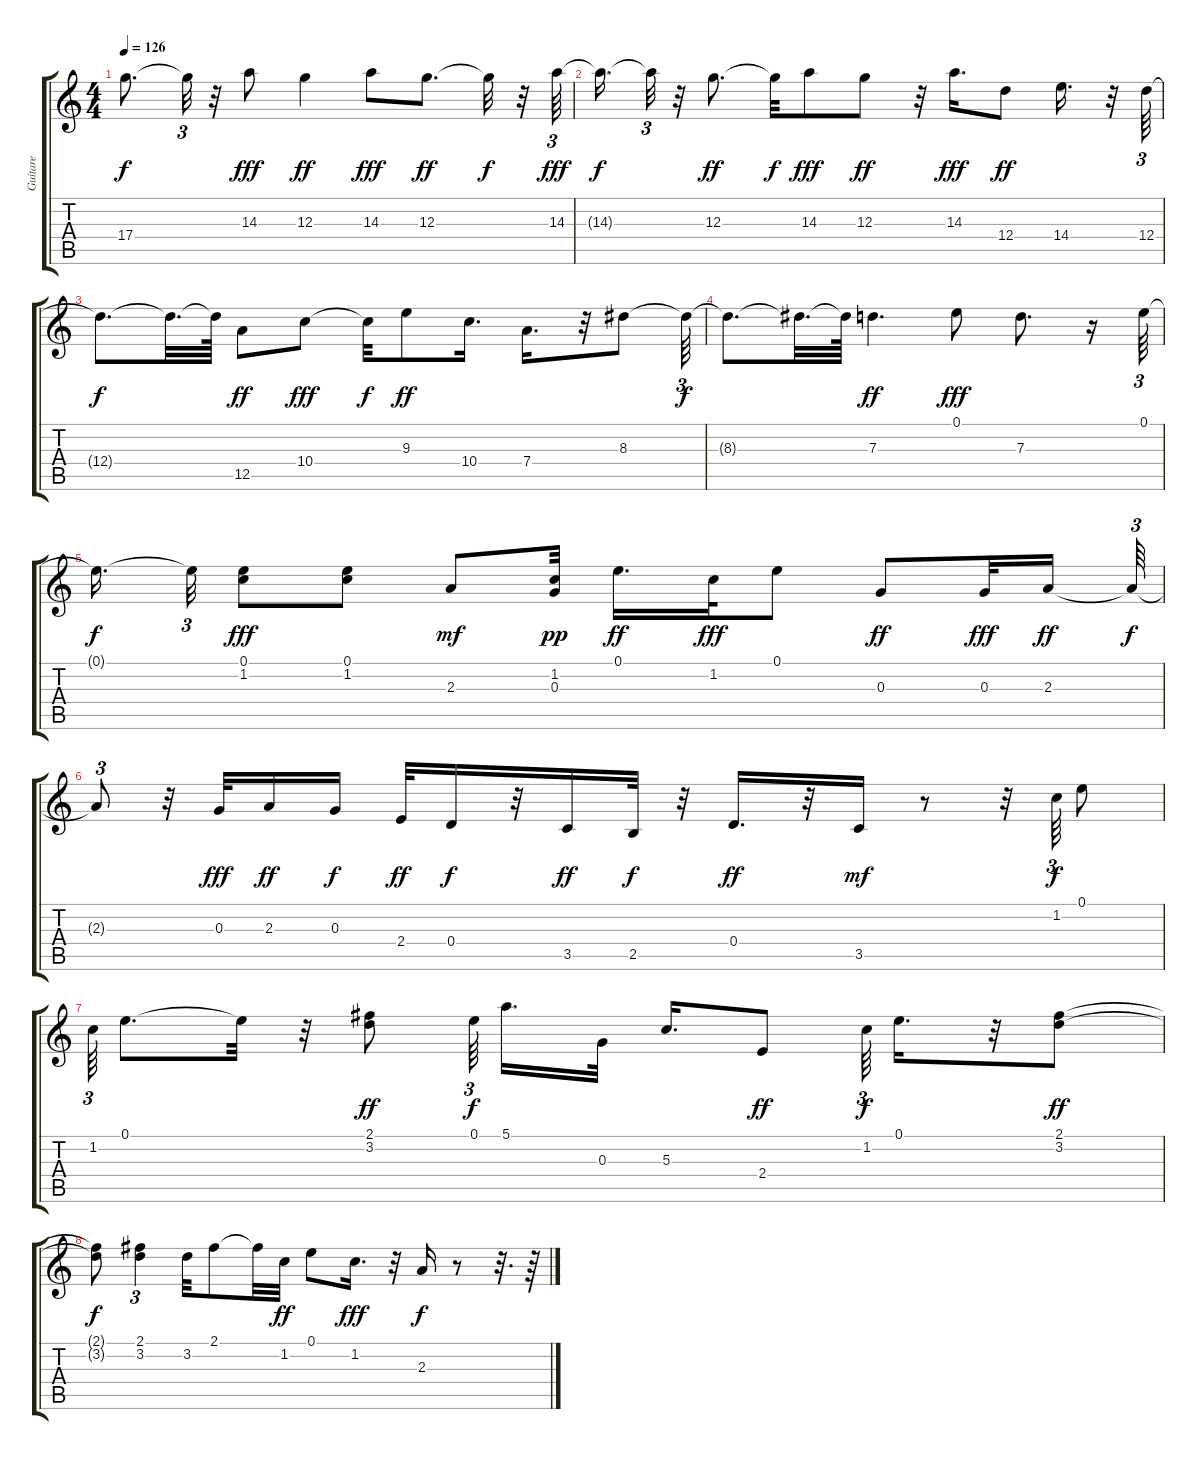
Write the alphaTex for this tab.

\track ("Guitare" "Guitare") {instrument electricguitarjazz}
\staff {score tabs}
\tuning (E4 B3 G3 D3 A2 E2) {hide}
\ts (4 4)
\tempo 126
\clef g2
\ks c
17.4{t}.8{d dy f} 17.4{t}.32{tu (3 2)} r.32 14.3.8{dy fff} 12.3.4{dy ff} 14.3.8{dy fff} 12.3.8{d dy ff} 12.3{t}.32{dy f} r.32 14.3.64{tu (3 2) dy fff} |
14.3{t}.16{d dy f} 14.3{t}.32{tu (3 2)} r.32 12.3.8{d dy ff} 12.3{t}.32{dy f} 14.3.8{dy fff} 12.3.8{dy ff} r.32 14.3.16{d dy fff} 12.4.8{dy ff} 14.4.16{d} r.32 12.4.64{tu (3 2)} |
12.4{t}.8{d dy f} 12.4{t}.32{d} 12.4{t}.64 12.5.8{dy ff} 10.4.8{dy fff} 10.4{t}.32{dy f} 9.3.8{dy ff} 10.4.16{d} 7.4.16{d} r.32 8.3.8 8.3{t}.64{tu (3 2) dy f} |
8.3{t}.8{d} 8.3{t}.32{d} 8.3{t}.64 7.3.4{d dy ff} 0.1.8{dy fff} 7.3.8{d} r.16 0.1.64{tu (3 2)} |
0.1{t}.16{d dy f beam splitsecondary} 0.1{t}.32{tu (3 2)} (0.1 1.2).8{dy fff} (0.1 1.2).8 2.3.8{dy mf} (1.2 0.3).32{dy pp} 0.1.16{d dy ff} 1.2.32{dy fff} 0.1.8 0.3.8{dy ff} 0.3.32{dy fff} 2.3.16{dy ff beam splitsecondary} 2.3{t}.64{tu (3 2) dy f} |
2.3{t}.8{tu (3 2)} r.32 0.3.32{dy fff} 2.3.16{dy ff} 0.3.16{dy f} 2.4.32{dy ff} 0.4.16{dy f} r.32 3.5.16{dy ff} 2.5.32{dy f} r.32 0.4.16{d dy ff} r.32 3.5.16{dy mf} r.8 r.32 1.2.64{tu (3 2) dy f} 0.1.8 |
1.2.64{tu (3 2)} 0.1.8{d} 0.1{t}.32 r.32 (2.1 3.2).8{dy ff} 0.1.64{tu (3 2) dy f beam splitsecondary} 5.1.16{d} 0.3.32 5.3.16{d} 2.4.8{dy ff} 1.2.64{tu (3 2) dy f} 0.1.16{d} r.32 (2.1 3.2).8{dy ff} |
(2.1{t} 3.2{t}).8{dy f} (2.1 3.2).4{tu (3 2)} 3.2.32 2.1.8 2.1{t}.32 1.2.32{dy ff} 0.1.8 1.2.16{d dy fff} r.32 2.3.16{dy f} r.8 r.32{d} r.64
